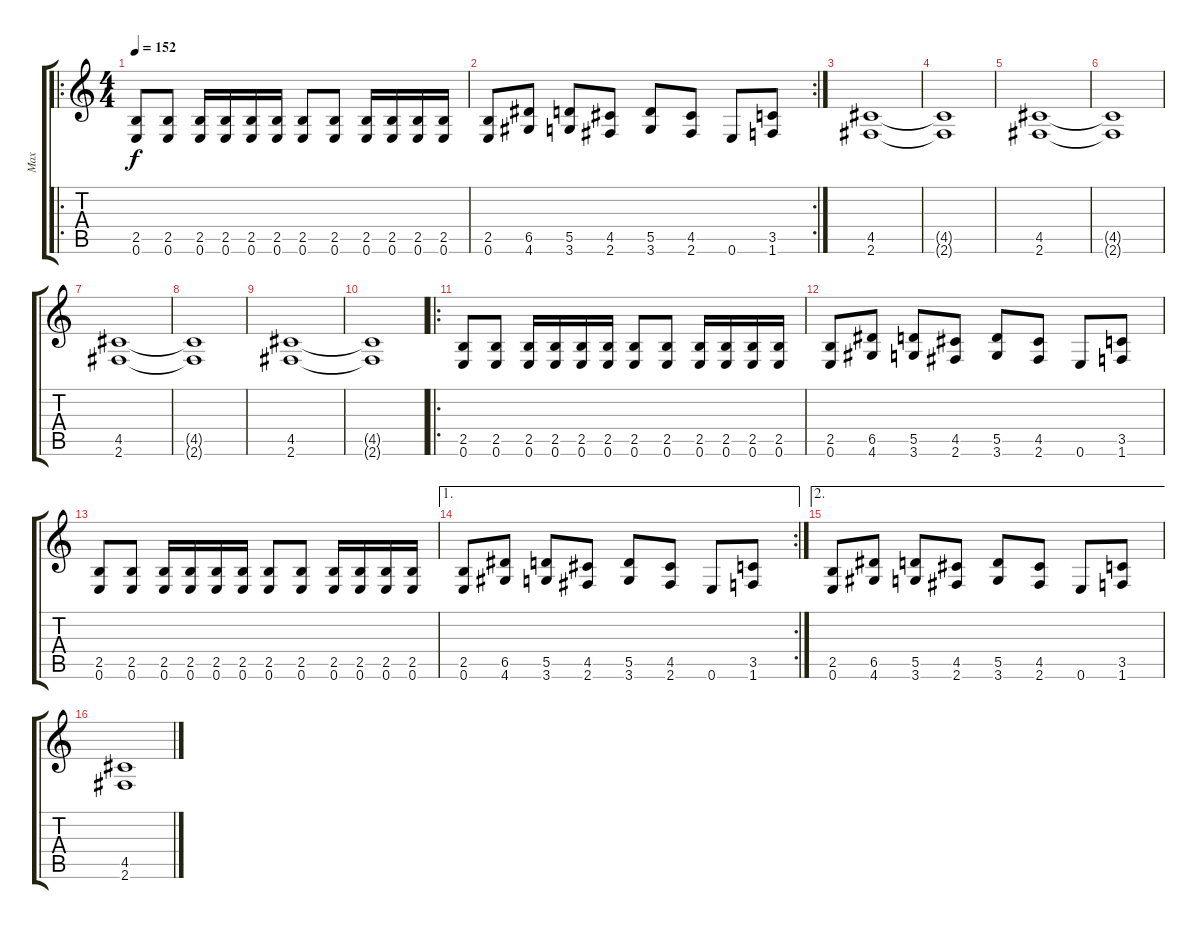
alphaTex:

\track ("Max" "Max") {instrument distortionguitar}
\staff {score tabs}
\tuning (E4 B3 G3 D3 A2 E2) {hide}
\ro
\ts (4 4)
\tempo 152
\clef g2
\ks c
(2.5 0.6).8{dy f} (2.5 0.6).8 (2.5 0.6).16 (2.5 0.6).16 (2.5 0.6).16 (2.5 0.6).16 (2.5 0.6).8 (2.5 0.6).8 (2.5 0.6).16 (2.5 0.6).16 (2.5 0.6).16 (2.5 0.6).16 |
\rc 2
(2.5 0.6).8 (6.5 4.6).8 (5.5 3.6).8 (4.5 2.6).8 (5.5 3.6).8 (4.5 2.6).8 0.6.8 (3.5 1.6).8 |
(4.5 2.6).1 |
(4.5{t} 2.6{t}).1 |
(4.5 2.6).1 |
(4.5{t} 2.6{t}).1 |
(4.5 2.6).1 |
(4.5{t} 2.6{t}).1 |
(4.5 2.6).1 |
(4.5{t} 2.6{t}).1 |
\ro
(2.5 0.6).8 (2.5 0.6).8 (2.5 0.6).16 (2.5 0.6).16 (2.5 0.6).16 (2.5 0.6).16 (2.5 0.6).8 (2.5 0.6).8 (2.5 0.6).16 (2.5 0.6).16 (2.5 0.6).16 (2.5 0.6).16 |
(2.5 0.6).8 (6.5 4.6).8 (5.5 3.6).8 (4.5 2.6).8 (5.5 3.6).8 (4.5 2.6).8 0.6.8 (3.5 1.6).8 |
(2.5 0.6).8 (2.5 0.6).8 (2.5 0.6).16 (2.5 0.6).16 (2.5 0.6).16 (2.5 0.6).16 (2.5 0.6).8 (2.5 0.6).8 (2.5 0.6).16 (2.5 0.6).16 (2.5 0.6).16 (2.5 0.6).16 |
\ae 1
\rc 2
(2.5 0.6).8 (6.5 4.6).8 (5.5 3.6).8 (4.5 2.6).8 (5.5 3.6).8 (4.5 2.6).8 0.6.8 (3.5 1.6).8 |
\ae 2
(2.5 0.6).8 (6.5 4.6).8 (5.5 3.6).8 (4.5 2.6).8 (5.5 3.6).8 (4.5 2.6).8 0.6.8 (3.5 1.6).8 |
(4.5 2.6).1
